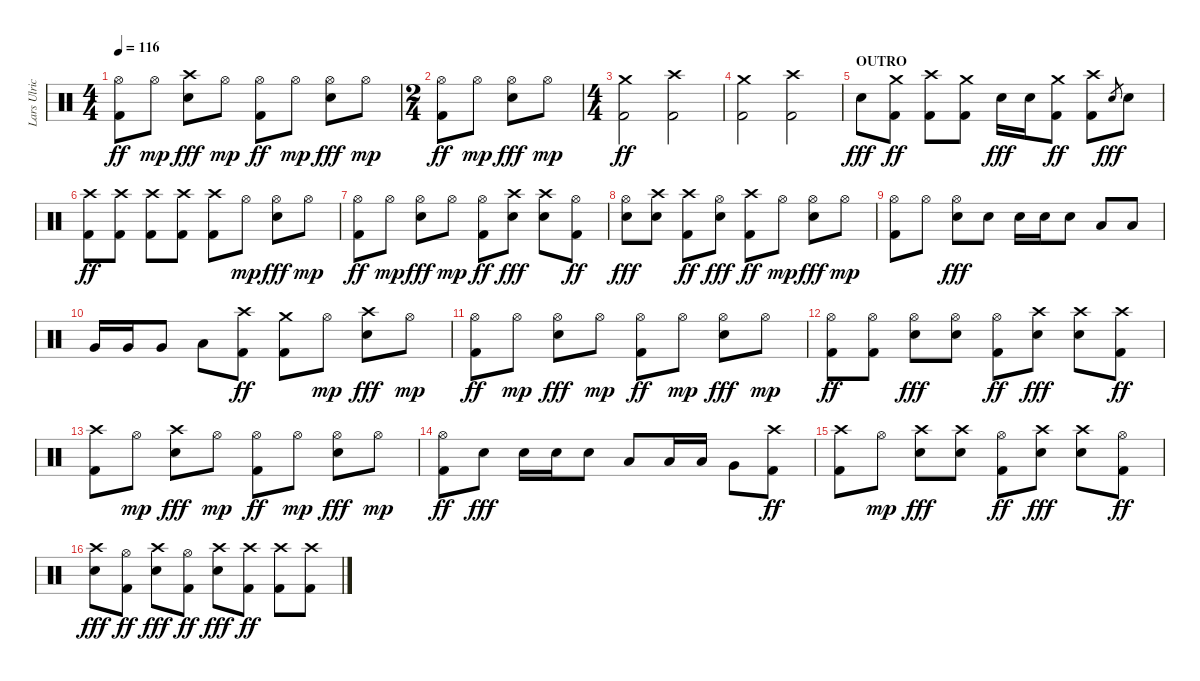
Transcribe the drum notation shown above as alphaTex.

\track ("Lars Ulrich (Drums)" "Lars Ulric") {instrument percussion}
\staff {score}
\articulation defaults
\ts (4 4)
\tempo 116
\clef neutral
\ks c
("Hi-Hat (open)" "Kick (hit) 2").8{dy ff} "Hi-Hat (open)".8{dy mp} ("Crash high (hit)" "Electric Snare (hit)").8{dy fff} "Hi-Hat (open)".8{dy mp} ("Hi-Hat (open)" "Kick (hit) 2").8{dy ff} "Hi-Hat (open)".8{dy mp} ("Hi-Hat (open)" "Electric Snare (hit)").8{dy fff} "Hi-Hat (open)".8{dy mp} |
\ts (2 4)
("Hi-Hat (open)" "Kick (hit) 2").8{dy ff} "Hi-Hat (open)".8{dy mp} ("Hi-Hat (open)" "Electric Snare (hit)").8{dy fff} "Hi-Hat (open)".8{dy mp} |
\ts (4 4)
("Crash medium (hit)" "Kick (hit) 2").2{dy ff} ("Crash high (hit)" "Kick (hit) 2").2 |
("Crash medium (hit)" "Kick (hit) 2").2 ("Crash high (hit)" "Kick (hit) 2").2 |
\section ("" "OUTRO")
"Electric Snare (hit)".8{dy fff} ("Crash medium (hit)" "Kick (hit) 2").8{dy ff} ("Crash high (hit)" "Kick (hit) 2").8 ("Crash medium (hit)" "Kick (hit) 2").8 "Electric Snare (hit)".16{dy fff} "Electric Snare (hit)".16 ("Crash medium (hit)" "Kick (hit) 2").8{dy ff} ("Crash high (hit)" "Kick (hit) 2").8 "Electric Snare (hit)".8{gr dy fff} "Electric Snare (hit)".8 |
("Crash high (hit)" "Kick (hit) 2").8{dy ff} ("Crash high (hit)" "Kick (hit) 2").8 ("Crash high (hit)" "Kick (hit) 2").8 ("Crash high (hit)" "Kick (hit) 2").8 ("Crash high (hit)" "Kick (hit) 2").8 "Hi-Hat (open)".8{dy mp} ("Hi-Hat (open)" "Electric Snare (hit)").8{dy fff} "Hi-Hat (open)".8{dy mp} |
("Hi-Hat (open)" "Kick (hit) 2").8{dy ff} "Hi-Hat (open)".8{dy mp} ("Hi-Hat (open)" "Electric Snare (hit)").8{dy fff} "Hi-Hat (open)".8{dy mp} ("Hi-Hat (open)" "Kick (hit) 2").8{dy ff} ("Crash high (hit)" "Electric Snare (hit)").8{dy fff} ("Crash high (hit)" "Electric Snare (hit)").8 ("Hi-Hat (open)" "Kick (hit) 2").8{dy ff} |
("Hi-Hat (open)" "Electric Snare (hit)").8{dy fff} ("Crash high (hit)" "Electric Snare (hit)").8 ("Crash high (hit)" "Kick (hit) 2").8{dy ff} ("Hi-Hat (open)" "Electric Snare (hit)").8{dy fff} ("Crash high (hit)" "Kick (hit) 2").8{dy ff} "Hi-Hat (open)".8{dy mp} ("Hi-Hat (open)" "Electric Snare (hit)").8{dy fff} "Hi-Hat (open)".8{dy mp} |
("Hi-Hat (open)" "Kick (hit) 2").8 "Hi-Hat (open)".8 ("Hi-Hat (open)" "Electric Snare (hit)").8{dy fff} "Electric Snare (hit)".8 "Electric Snare (hit)".16 "Electric Snare (hit)".16 "Electric Snare (hit)".8 "Low Tom (hit)".8 "Low Tom (hit)".8 |
"Very Low Tom (hit)".16 "Very Low Tom (hit)".16 "Very Low Tom (hit)".8 "Low Floor Tom (hit)".8 ("Crash high (hit)" "Kick (hit) 2").8{dy ff} ("Crash medium (hit)" "Kick (hit) 2").8 "Hi-Hat (open)".8{dy mp} ("Crash high (hit)" "Electric Snare (hit)").8{dy fff} "Hi-Hat (open)".8{dy mp} |
("Hi-Hat (open)" "Kick (hit) 2").8{dy ff} "Hi-Hat (open)".8{dy mp} ("Hi-Hat (open)" "Electric Snare (hit)").8{dy fff} "Hi-Hat (open)".8{dy mp} ("Hi-Hat (open)" "Kick (hit) 2").8{dy ff} "Hi-Hat (open)".8{dy mp} ("Hi-Hat (open)" "Electric Snare (hit)").8{dy fff} "Hi-Hat (open)".8{dy mp} |
("Hi-Hat (open)" "Kick (hit) 2").8{dy ff} ("Hi-Hat (open)" "Kick (hit) 2").8 ("Hi-Hat (open)" "Electric Snare (hit)").8{dy fff} ("Hi-Hat (open)" "Electric Snare (hit)").8 ("Hi-Hat (open)" "Kick (hit) 2").8{dy ff} ("Crash high (hit)" "Electric Snare (hit)").8{dy fff} ("Crash high (hit)" "Electric Snare (hit)").8 ("Crash high (hit)" "Kick (hit) 2").8{dy ff} |
("Crash high (hit)" "Kick (hit) 2").8 "Hi-Hat (open)".8{dy mp} ("Crash high (hit)" "Electric Snare (hit)").8{dy fff} "Hi-Hat (open)".8{dy mp} ("Hi-Hat (open)" "Kick (hit) 2").8{dy ff} "Hi-Hat (open)".8{dy mp} ("Hi-Hat (open)" "Electric Snare (hit)").8{dy fff} "Hi-Hat (open)".8{dy mp} |
("Hi-Hat (open)" "Kick (hit) 2").8{dy ff} "Electric Snare (hit)".8{dy fff} "Electric Snare (hit)".16 "Electric Snare (hit)".16 "Electric Snare (hit)".8 "Low Tom (hit)".8 "Low Tom (hit)".16 "Low Tom (hit)".16 "Very Low Tom (hit)".8 ("Crash high (hit)" "Kick (hit) 2").8{dy ff} |
("Crash high (hit)" "Kick (hit) 2").8 "Hi-Hat (open)".8{dy mp} ("Crash high (hit)" "Electric Snare (hit)").8{dy fff} ("Crash high (hit)" "Electric Snare (hit)").8 ("Hi-Hat (open)" "Kick (hit) 2").8{dy ff} ("Crash high (hit)" "Electric Snare (hit)").8{dy fff} ("Crash high (hit)" "Electric Snare (hit)").8 ("Hi-Hat (open)" "Kick (hit) 2").8{dy ff} |
("Crash high (hit)" "Electric Snare (hit)").8{dy fff} ("Hi-Hat (open)" "Kick (hit) 2").8{dy ff} ("Crash high (hit)" "Electric Snare (hit)").8{dy fff} ("Hi-Hat (open)" "Kick (hit) 2").8{dy ff} ("Crash high (hit)" "Electric Snare (hit)").8{dy fff} ("Crash high (hit)" "Kick (hit) 2").8{dy ff} ("Crash high (hit)" "Kick (hit) 2").8 ("Crash high (hit)" "Kick (hit) 2").8
